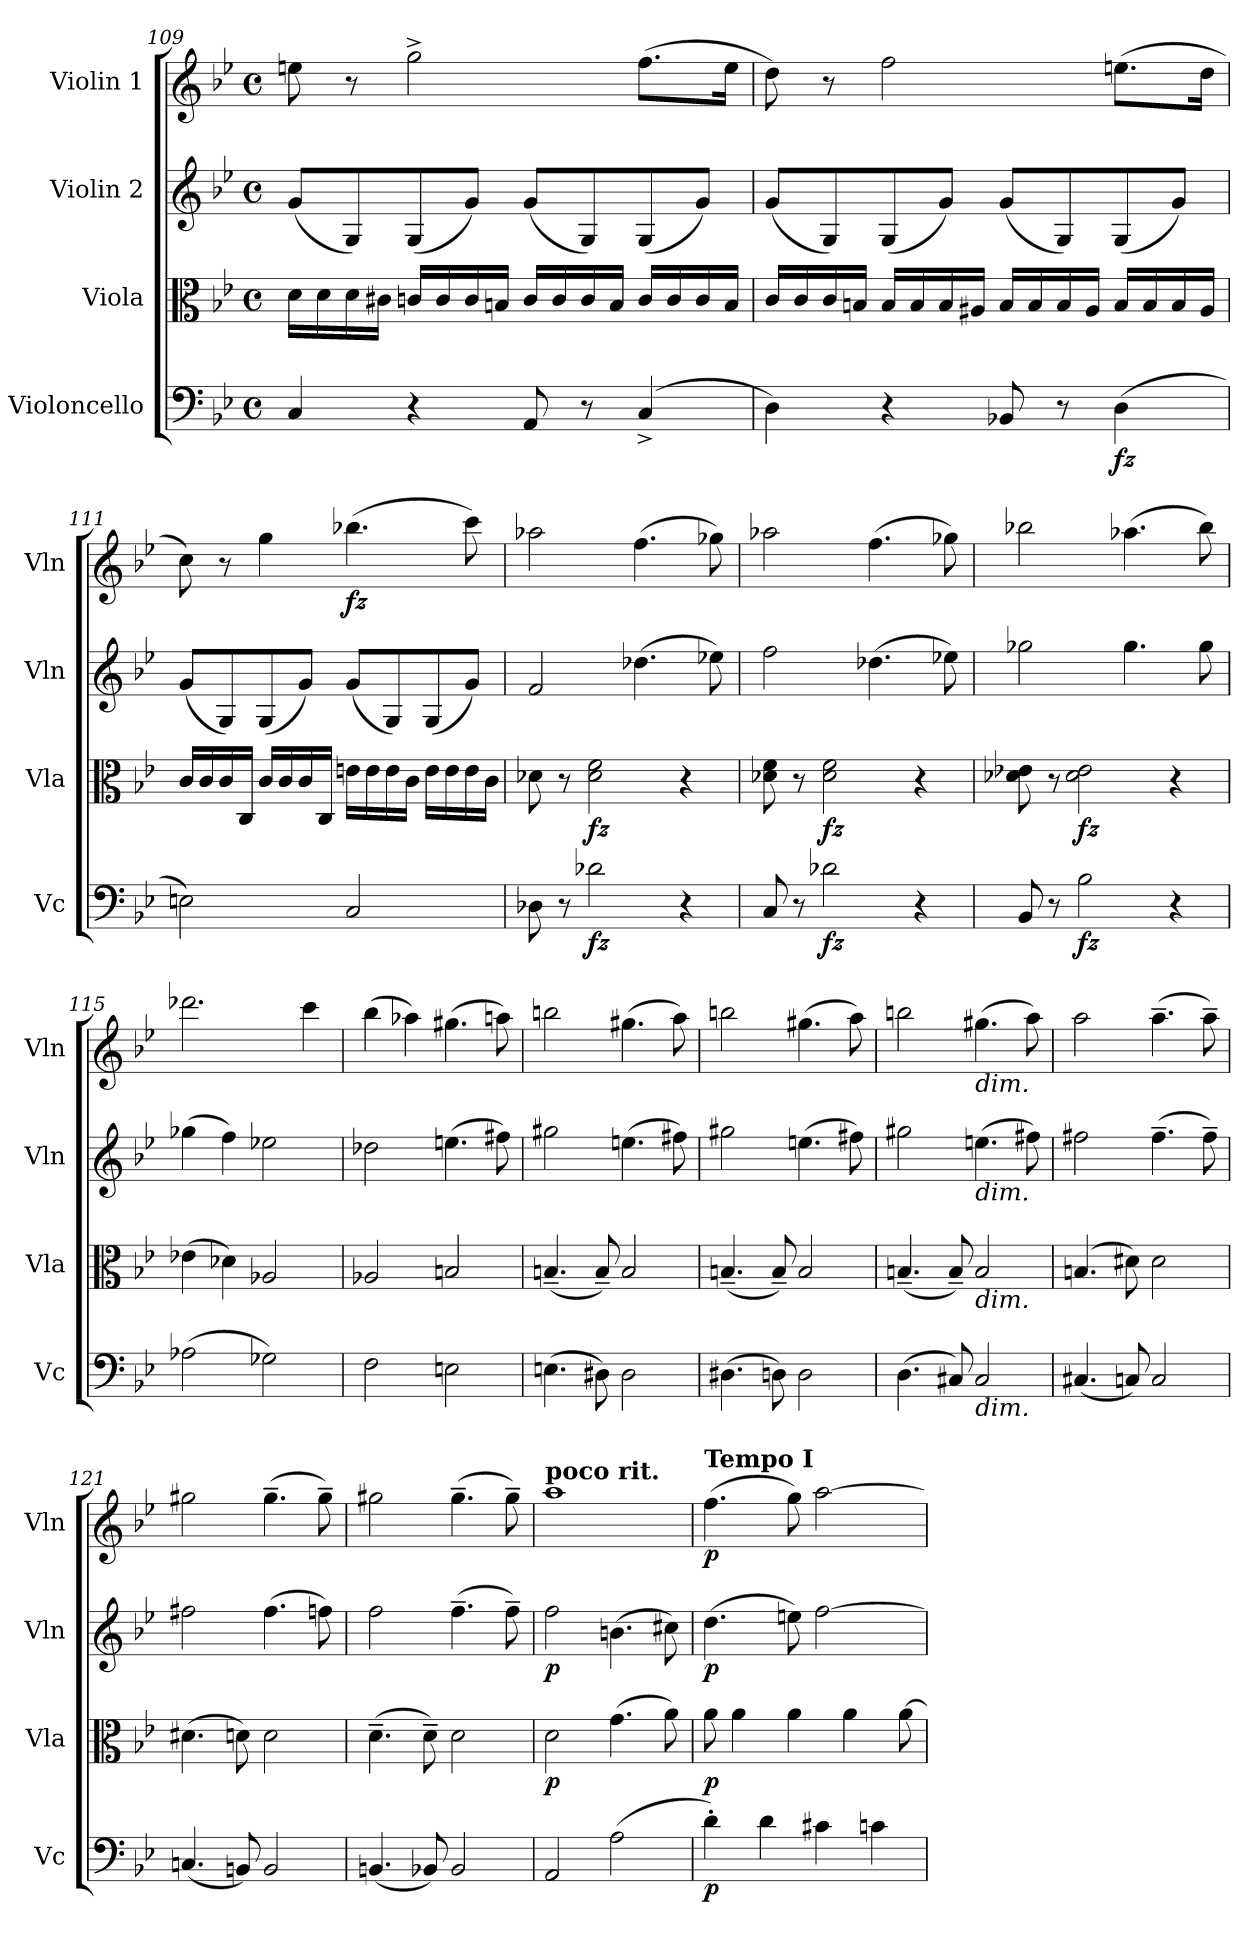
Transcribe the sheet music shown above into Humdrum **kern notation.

**kern	**dynam	**kern	**dynam	**kern	**dynam	**kern	**dynam
*part4	*part4	*part3	*part3	*part2	*part2	*part1	*part1
*staff4	*staff4	*staff3	*staff3	*staff2	*staff2	*staff1	*staff1
*I"Violoncello	*	*I"Viola	*	*I"Violin 2	*	*I"Violin 1	*
*I'Vc	*	*I'Vla	*	*I'Vln	*	*I'Vln	*
*clefF4	*	*clefC3	*	*clefG2	*	*clefG2	*
*k[b-e-]	*	*k[b-e-]	*	*k[b-e-]	*	*k[b-e-]	*
*M4/4	*	*M4/4	*	*M4/4	*	*M4/4	*
*met(c)	*	*met(c)	*	*met(c)	*	*met(c)	*
=109	=109	=109	=109	=109	=109	=109	=109
4C/	.	16d\LL	.	(8g/L	.	8een\	.
.	.	16d\	.	.	.	.	.
.	.	16d\	.	8G/)	.	8r	.
.	.	16c#X\JJ	.	.	.	.	.
4r	.	16cn/LL	.	(8G/	.	2gg^\	.
.	.	16c/	.	.	.	.	.
.	.	16c/	.	8g/J)	.	.	.
.	.	16Bn/JJ	.	.	.	.	.
8AA/	.	16c/LL	.	(8g/L	.	.	.
.	.	16c/	.	.	.	.	.
8r	.	16c/	.	8G/)	.	.	.
.	.	16B/JJ	.	.	.	.	.
(4C^/	.	16c/LL	.	(8G/	.	(8.ff\L	.
.	.	16c/	.	.	.	.	.
.	.	16c/	.	8g/J)	.	.	.
.	.	16B/JJ	.	.	.	16ee\Jk	.
!!LO:LB:g=z
=110	=110	=110	=110	=110	=110	=110	=110
4D\)	.	16c/LL	.	(8g/L	.	8dd\)	.
.	.	16c/	.	.	.	.	.
.	.	16c/	.	8G/)	.	8r	.
.	.	16Bn/JJ	.	.	.	.	.
4r	.	16B/LL	.	(8G/	.	2ff\	.
.	.	16B/	.	.	.	.	.
.	.	16B/	.	8g/J)	.	.	.
.	.	16A#X/JJ	.	.	.	.	.
8BB-X/	.	16B/LL	.	(8g/L	.	.	.
.	.	16B/	.	.	.	.	.
8r	.	16B/	.	8G/)	.	.	.
.	.	16A#/JJ	.	.	.	.	.
!	!LO:DY:b	!	!	!	!	!	!
(4D\	fz	16B/LL	.	(8G/	.	(8.een\L	.
.	.	16B/	.	.	.	.	.
.	.	16B/	.	8g/J)	.	.	.
.	.	16A#/JJ	.	.	.	16dd\Jk	.
=111	=111	=111	=111	=111	=111	=111	=111
2En\)	.	16c/LL	.	(8g/L	.	8cc\)	.
.	.	16c/	.	.	.	.	.
.	.	16c/	.	8G/)	.	8r	.
.	.	16C/JJ	.	.	.	.	.
.	.	16c/LL	.	(8G/	.	4gg\	.
.	.	16c/	.	.	.	.	.
.	.	16c/	.	8g/J)	.	.	.
.	.	16C/JJ	.	.	.	.	.
!	!	!	!	!	!	!	!LO:DY:b
2C/	.	16en\LL	.	(8g/L	.	(4.bb-X\	fz
.	.	16e\	.	.	.	.	.
.	.	16e\	.	8G/)	.	.	.
.	.	16c\JJ	.	.	.	.	.
.	.	16e\LL	.	(8G/	.	.	.
.	.	16e\	.	.	.	.	.
.	.	16e\	.	8g/J)	.	8ccc\)	.
.	.	16c\JJ	.	.	.	.	.
!!LO:LB:g=z
=112	=112	=112	=112	=112	=112	=112	=112
8D-X\	.	8d-X\	.	2f/	.	2aa-X\	.
8r	.	8r	.	.	.	.	.
!	!LO:DY:b	!	!LO:DY:b	!	!	!	!
2d-X\	fz	2d-\ 2f\	fz	.	.	.	.
.	.	.	.	(4.dd-X\	.	(4.ff\	.
4r	.	4r	.	.	.	.	.
.	.	.	.	8ee-X\)	.	8gg-X\)	.
=113	=113	=113	=113	=113	=113	=113	=113
8C/	.	8d-X\ 8f\	.	2ff\	.	2aa-X\	.
8r	.	8r	.	.	.	.	.
!	!LO:DY:b	!	!LO:DY:b	!	!	!	!
2d-X\	fz	2d-\ 2f\	fz	.	.	.	.
.	.	.	.	(4.dd-X\	.	(4.ff\	.
4r	.	4r	.	.	.	.	.
.	.	.	.	8ee-X\)	.	8gg-X\)	.
=114	=114	=114	=114	=114	=114	=114	=114
8BB-/	.	8d-X\ 8e-X\	.	2gg-X\	.	2bb-X\	.
8r	.	8r	.	.	.	.	.
!	!LO:DY:b	!	!LO:DY:b	!	!	!	!
2B-\	fz	2d-\ 2e-\	fz	.	.	.	.
.	.	.	.	4.gg-\	.	(4.aa-X\	.
4r	.	4r	.	.	.	.	.
.	.	.	.	8gg-\	.	8bb-\)	.
=115	=115	=115	=115	=115	=115	=115	=115
(2A-X\	.	(4e-X\	.	(4gg-X\	.	2.ddd-X\	.
.	.	4d-X\)	.	4ff\)	.	.	.
!	!LO:DY:b	!	!	!	!	!	!
!	!LO:DY:n=1:b	!	!LO:DY:b	!	!	!	!
!	!	!	!LO:DY:n=1:b	!	!LO:DY:b	!	!
!	!	!	!	!	!LO:DY:n=1:b	!	!
2G-X\)	other-dynamics f	2A-X/	other-dynamics f	2ee-X\	other-dynamics f	.	.
!	!	!	!	!	!	!	!LO:DY:b
!	!	!	!	!	!	!	!LO:DY:n=1:b
.	.	.	.	.	.	4ccc\	other-dynamics f
=116	=116	=116	=116	=116	=116	=116	=116
2F\	.	2A-X/	.	2dd-X\	.	(4bb-\	.
.	.	.	.	.	.	4aa-X\)	.
2En\	.	2Bn/	.	(4.een\	.	(4.gg#X\	.
.	.	.	.	8ff#X\)	.	8aan\)	.
=117	=117	=117	=117	=117	=117	=117	=117
(4.En\	.	(4.Bn~/	.	2gg#X\	.	2bbn\	.
8D#X\)	.	8B~/)	.	.	.	.	.
2D#\	.	2B/	.	(4.een\	.	(4.gg#X\	.
.	.	.	.	8ff#X\)	.	8aa\)	.
=118	=118	=118	=118	=118	=118	=118	=118
(4.D#X\	.	(4.Bn~/	.	2gg#X\	.	2bbn\	.
8Dn\)	.	8B~/)	.	.	.	.	.
2D\	.	2B/	.	(4.een\	.	(4.gg#X\	.
.	.	.	.	8ff#X\)	.	8aa\)	.
=119	=119	=119	=119	=119	=119	=119	=119
(4.D\	.	(4.Bn~/	.	2gg#X\	.	2bbn\	.
8C#X/)	.	8B~/)	.	.	.	.	.
!	!	!	!	!	!	!LO:TX:b:i:t=dim.	!
!	!	!	!	!LO:TX:b:i:t=dim.	!	!	!
!	!	!LO:TX:b:i:t=dim.	!	!	!	!	!
!LO:TX:b:i:t=dim.	!	!	!	!	!	!	!
2C#/	.	2B/	.	(4.een\	.	(4.gg#X\	.
.	.	.	.	8ff#X\)	.	8aa\)	.
!!LO:LB:g=z
=120	=120	=120	=120	=120	=120	=120	=120
(4.C#X/	.	(4.Bn/	.	2ff#X\	.	2aa\	.
8Cn/)	.	8d#X\)	.	.	.	.	.
2C/	.	2d#\	.	(4.ff#~\	.	(4.aa~\	.
.	.	.	.	8ff#~\)	.	8aa~\)	.
=121	=121	=121	=121	=121	=121	=121	=121
(4.Cn/	.	(4.d#X\	.	2ff#X\	.	2gg#X\	.
8BBn/)	.	8dn\)	.	.	.	.	.
2BB/	.	2d\	.	(4.ff#\	.	(4.gg#~\	.
.	.	.	.	8ffn\)	.	8gg#~\)	.
!!LO:PB:g=z
=122	=122	=122	=122	=122	=122	=122	=122
(4.BBn/	.	(4.d~\	.	2ff\	.	2gg#X\	.
8BB-X/)	.	8d~\)	.	.	.	.	.
2BB-/	.	2d\	.	(4.ff~\	.	(4.gg#~\	.
.	.	.	.	8ff~\)	.	8gg#~\)	.
=123	=123	=123	=123	=123	=123	=123	=123
!	!	!	!	!	!	!LO:TX:a:B:t=poco rit.	!
!	!	!	!LO:DY:b	!	!LO:DY:b	!	!
2AA/	.	2d\	p	2ff\	p	1aa	.
(2A\	.	(4.g\	.	(4.bn\	.	.	.
.	.	8a\)	.	8cc#X\)	.	.	.
=124	=124	=124	=124	=124	=124	=124	=124
!	!	!	!	!	!	!LO:TX:a:B:t=Tempo I	!
!	!LO:DY:b	!	!LO:DY:b	!	!LO:DY:b	!	!LO:DY:b
4d'\)	p	8a\	p	(4.dd\	p	(4.ff\	p
.	.	4a\	.	.	.	.	.
4d\	.	.	.	.	.	.	.
.	.	4a\	.	8een\)	.	8gg\)	.
4c#X\	.	.	.	[>2ff\	.	[>2aa\	.
.	.	4a\	.	.	.	.	.
4cn\	.	.	.	.	.	.	.
.	.	[>8a\	.	.	.	.	.
=	=	=	=	=	=	=	=
*-	*-	*-	*-	*-	*-	*-	*-
